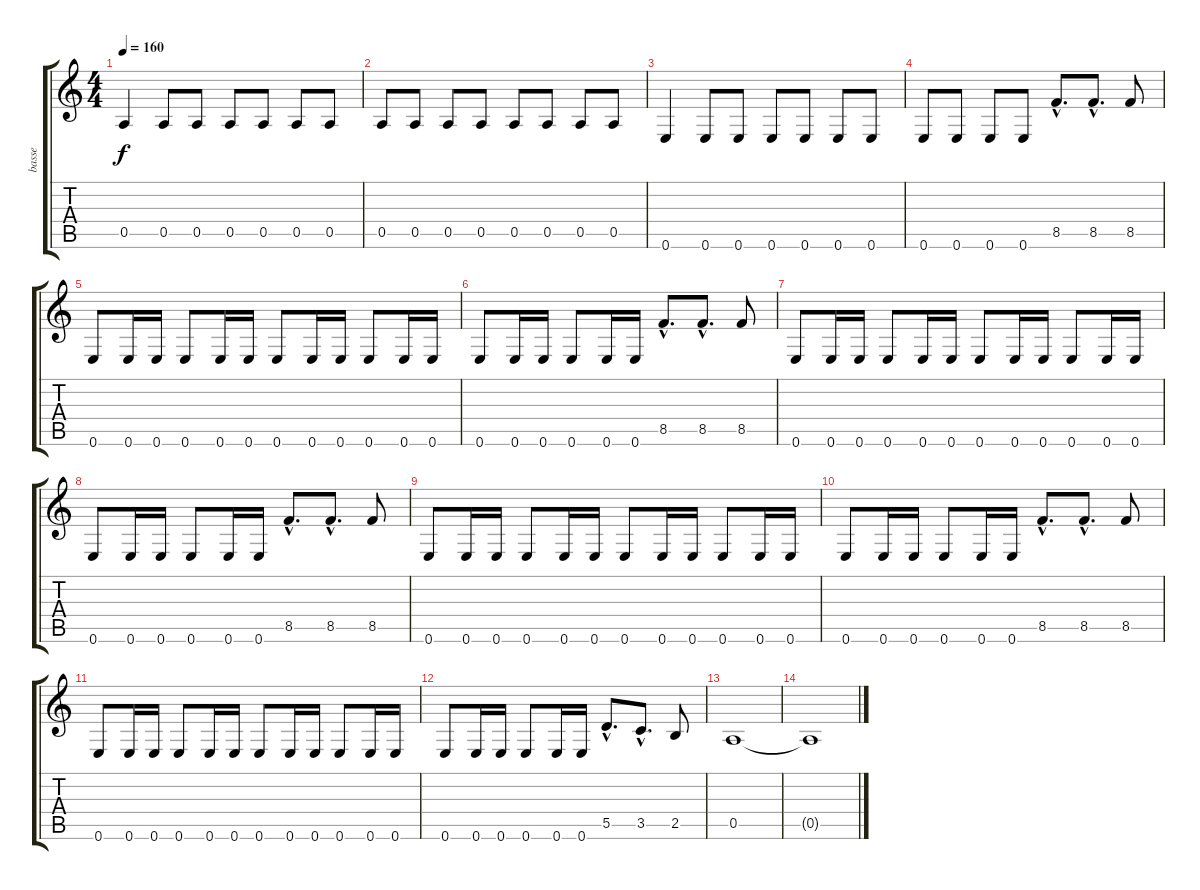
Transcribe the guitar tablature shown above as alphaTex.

\track ("basse" "basse") {instrument acousticguitarnylon}
\staff {score tabs}
\tuning (E4 B3 G3 D3 A2 E2) {hide}
\ts (4 4)
\tempo 160
\clef g2
\ks c
0.5.4{dy f} 0.5.8 0.5.8 0.5.8 0.5.8 0.5.8 0.5.8 |
0.5.8 0.5.8 0.5.8 0.5.8 0.5.8 0.5.8 0.5.8 0.5.8 |
0.6.4 0.6.8 0.6.8 0.6.8 0.6.8 0.6.8 0.6.8 |
0.6.8 0.6.8 0.6.8 0.6.8 8.5{hac}.8{d} 8.5{hac}.8{d} 8.5.8 |
0.6.8 0.6.16 0.6.16 0.6.8 0.6.16 0.6.16 0.6.8 0.6.16 0.6.16 0.6.8 0.6.16 0.6.16 |
0.6.8 0.6.16 0.6.16 0.6.8 0.6.16 0.6.16 8.5{hac}.8{d} 8.5{hac}.8{d} 8.5.8 |
0.6.8 0.6.16 0.6.16 0.6.8 0.6.16 0.6.16 0.6.8 0.6.16 0.6.16 0.6.8 0.6.16 0.6.16 |
0.6.8 0.6.16 0.6.16 0.6.8 0.6.16 0.6.16 8.5{hac}.8{d} 8.5{hac}.8{d} 8.5.8 |
0.6.8 0.6.16 0.6.16 0.6.8 0.6.16 0.6.16 0.6.8 0.6.16 0.6.16 0.6.8 0.6.16 0.6.16 |
0.6.8 0.6.16 0.6.16 0.6.8 0.6.16 0.6.16 8.5{hac}.8{d} 8.5{hac}.8{d} 8.5.8 |
0.6.8 0.6.16 0.6.16 0.6.8 0.6.16 0.6.16 0.6.8 0.6.16 0.6.16 0.6.8 0.6.16 0.6.16 |
0.6.8 0.6.16 0.6.16 0.6.8 0.6.16 0.6.16 5.5{hac}.8{d} 3.5{hac}.8{d} 2.5.8 |
0.5.1 |
0.5{t}.1
